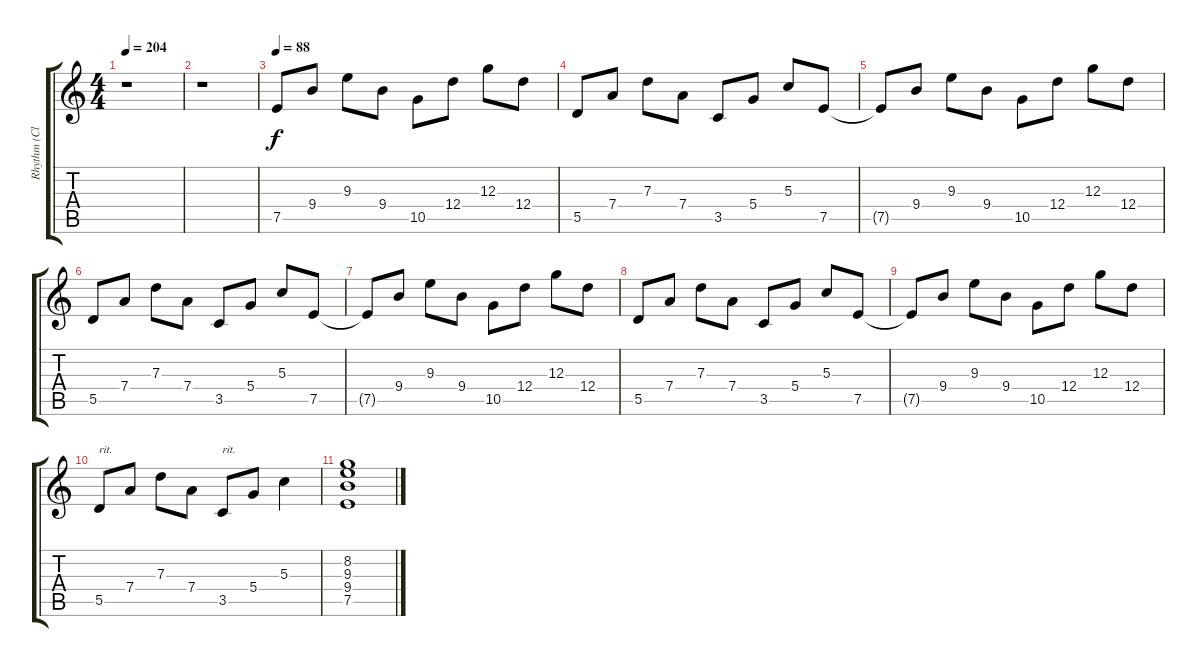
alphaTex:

\track ("Rhythm (Clean)" "Rhythm (Cl") {instrument electricguitarclean}
\staff {score tabs}
\tuning (E4 B3 G3 D3 A2 E2) {hide}
\ts (4 4)
\tempo 204
\clef g2
\ks c
r.1{dy f} |
r.1 |
\tempo 88
7.5.8 9.4.8 9.3.8 9.4.8 10.5.8 12.4.8 12.3.8 12.4.8 |
5.5.8 7.4.8 7.3.8 7.4.8 3.5.8 5.4.8 5.3.8 7.5.8 |
7.5{t}.8 9.4.8 9.3.8 9.4.8 10.5.8 12.4.8 12.3.8 12.4.8 |
5.5.8 7.4.8 7.3.8 7.4.8 3.5.8 5.4.8 5.3.8 7.5.8 |
7.5{t}.8 9.4.8 9.3.8 9.4.8 10.5.8 12.4.8 12.3.8 12.4.8 |
5.5.8 7.4.8 7.3.8 7.4.8 3.5.8 5.4.8 5.3.8 7.5.8 |
7.5{t}.8 9.4.8 9.3.8 9.4.8 10.5.8 12.4.8 12.3.8 12.4.8 |
5.5.8{txt "rit."} 7.4.8 7.3.8 7.4.8 3.5.8{txt "rit."} 5.4.8 5.3.4 |
(8.2 9.3 9.4 7.5).1
